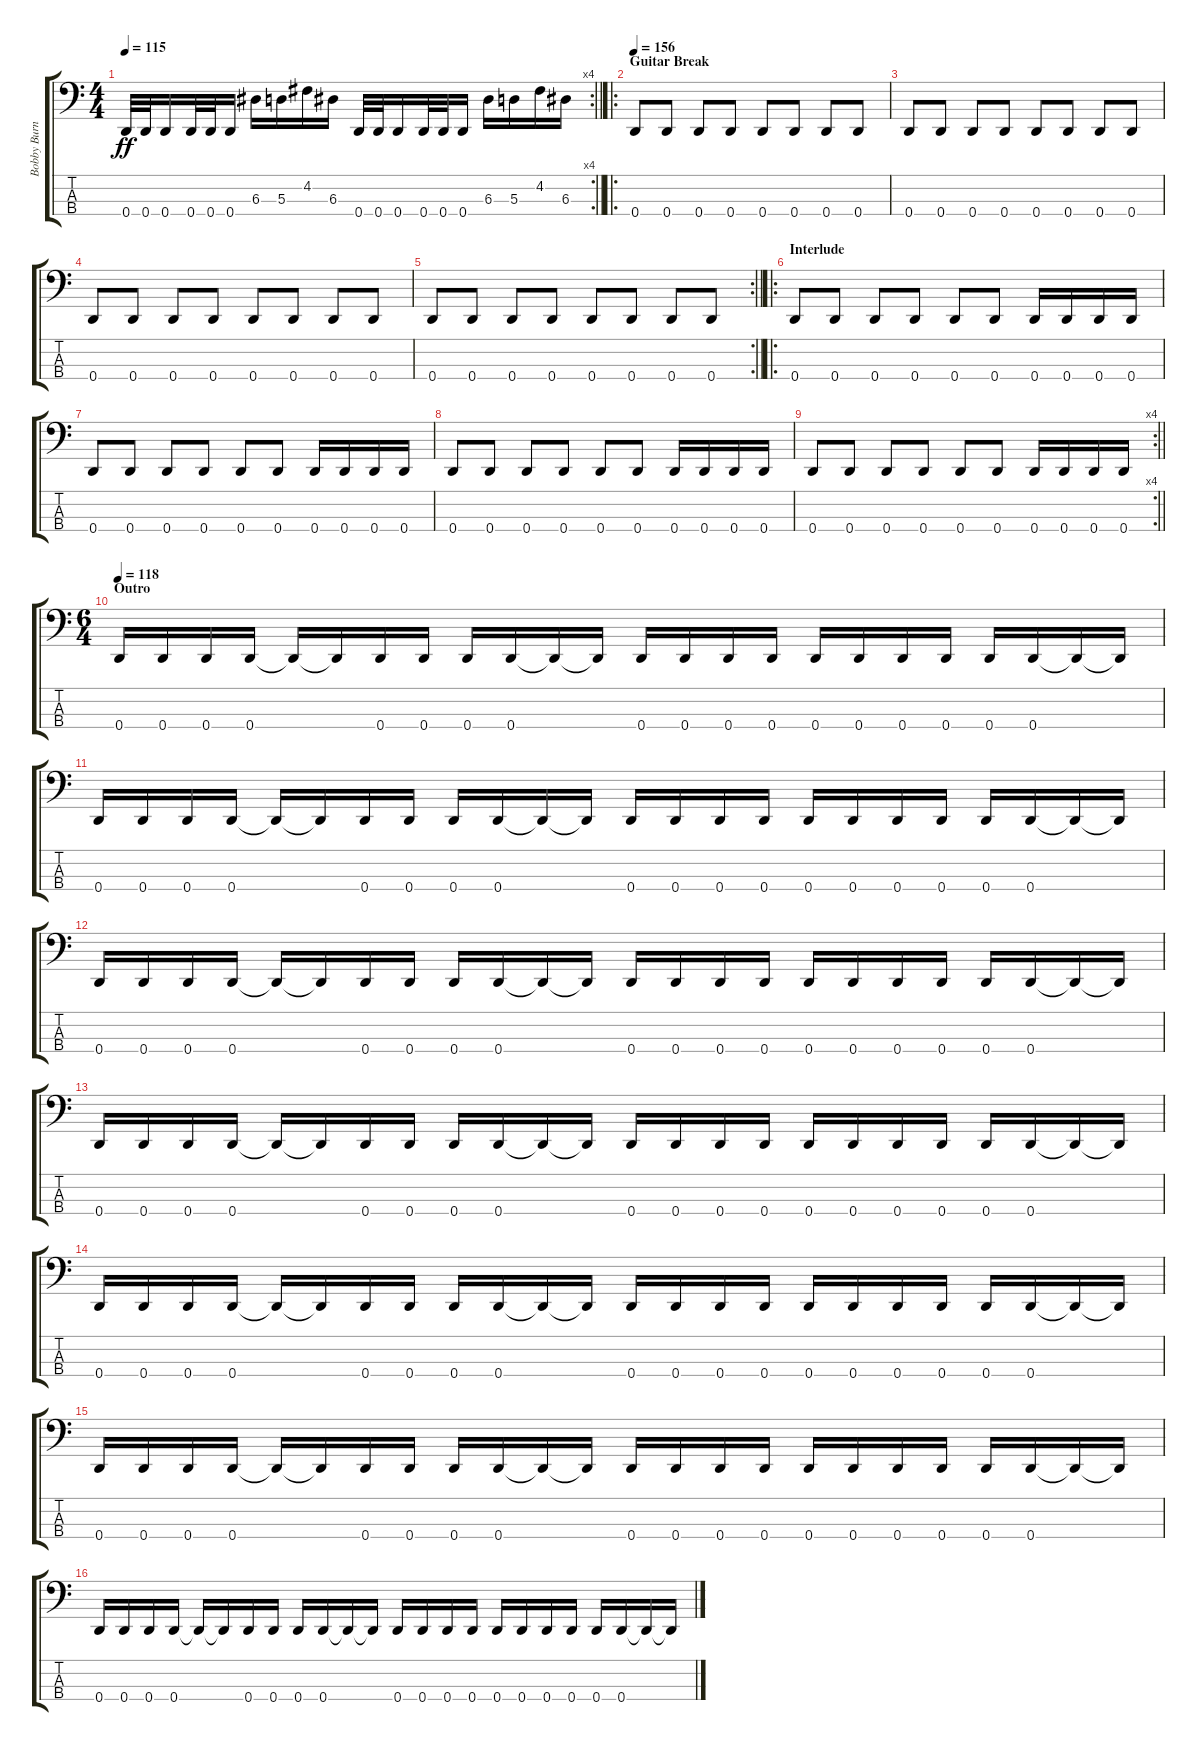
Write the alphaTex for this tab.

\track ("Bobby Burns" "Bobby Burn") {instrument electricbasspick}
\staff {score tabs}
\tuning (G2 D2 A1 D1) {hide}
\rc 4
\ts (4 4)
\tempo 115
\clef f4
\barLineRight lightlight
\ks c
0.4.32{dy ff} 0.4.32 0.4.16 0.4.32 0.4.32 0.4.16 6.3.16 5.3.16 4.2.16 6.3.16 0.4.32 0.4.32 0.4.16 0.4.32 0.4.32 0.4.16 6.3.16 5.3.16 4.2.16 6.3.16 |
\ro
\section ("" "Guitar Break")
\tempo 156
0.4.8 0.4.8 0.4.8 0.4.8 0.4.8 0.4.8 0.4.8 0.4.8 |
0.4.8 0.4.8 0.4.8 0.4.8 0.4.8 0.4.8 0.4.8 0.4.8 |
0.4.8 0.4.8 0.4.8 0.4.8 0.4.8 0.4.8 0.4.8 0.4.8 |
\rc 2
\barLineRight lightlight
0.4.8 0.4.8 0.4.8 0.4.8 0.4.8 0.4.8 0.4.8 0.4.8 |
\ro
\section ("" "Interlude")
0.4.8 0.4.8 0.4.8 0.4.8 0.4.8 0.4.8 0.4.16 0.4.16 0.4.16 0.4.16 |
0.4.8 0.4.8 0.4.8 0.4.8 0.4.8 0.4.8 0.4.16 0.4.16 0.4.16 0.4.16 |
0.4.8 0.4.8 0.4.8 0.4.8 0.4.8 0.4.8 0.4.16 0.4.16 0.4.16 0.4.16 |
\rc 4
\barLineRight lightlight
0.4.8 0.4.8 0.4.8 0.4.8 0.4.8 0.4.8 0.4.16 0.4.16 0.4.16 0.4.16 |
\ts (6 4)
\section ("" "Outro")
\tempo 118
0.4.16{volume 16} 0.4.16 0.4.16 0.4.16 0.4{t}.16 0.4{t}.16 0.4.16 0.4.16 0.4.16 0.4.16 0.4{t}.16 0.4{t}.16 0.4.16 0.4.16 0.4.16 0.4.16 0.4.16 0.4.16 0.4.16 0.4.16 0.4.16 0.4.16 0.4{t}.16 0.4{t}.16 |
0.4.16 0.4.16 0.4.16 0.4.16 0.4{t}.16 0.4{t}.16 0.4.16 0.4.16 0.4.16 0.4.16 0.4{t}.16 0.4{t}.16 0.4.16 0.4.16 0.4.16 0.4.16 0.4.16 0.4.16 0.4.16 0.4.16 0.4.16 0.4.16 0.4{t}.16 0.4{t}.16 |
0.4.16 0.4.16 0.4.16 0.4.16 0.4{t}.16 0.4{t}.16 0.4.16 0.4.16 0.4.16 0.4.16 0.4{t}.16 0.4{t}.16 0.4.16 0.4.16 0.4.16 0.4.16 0.4.16 0.4.16 0.4.16 0.4.16 0.4.16 0.4.16 0.4{t}.16 0.4{t}.16 |
0.4.16 0.4.16 0.4.16 0.4.16 0.4{t}.16 0.4{t}.16 0.4.16 0.4.16 0.4.16 0.4.16 0.4{t}.16 0.4{t}.16 0.4.16 0.4.16 0.4.16 0.4.16 0.4.16 0.4.16 0.4.16 0.4.16 0.4.16 0.4.16 0.4{t}.16 0.4{t}.16 |
0.4.16 0.4.16 0.4.16 0.4.16 0.4{t}.16 0.4{t}.16 0.4.16 0.4.16 0.4.16 0.4.16 0.4{t}.16 0.4{t}.16 0.4.16 0.4.16 0.4.16 0.4.16 0.4.16 0.4.16 0.4.16 0.4.16 0.4.16 0.4.16 0.4{t}.16 0.4{t}.16 |
0.4.16 0.4.16 0.4.16 0.4.16 0.4{t}.16 0.4{t}.16 0.4.16 0.4.16 0.4.16 0.4.16 0.4{t}.16 0.4{t}.16 0.4.16 0.4.16 0.4.16 0.4.16 0.4.16 0.4.16 0.4.16 0.4.16 0.4.16 0.4.16 0.4{t}.16 0.4{t}.16 |
0.4.16 0.4.16 0.4.16 0.4.16 0.4{t}.16 0.4{t}.16 0.4.16 0.4.16 0.4.16 0.4.16 0.4{t}.16 0.4{t}.16 0.4.16 0.4.16 0.4.16 0.4.16 0.4.16 0.4.16 0.4.16 0.4.16 0.4.16 0.4.16 0.4{t}.16 0.4{t}.16
